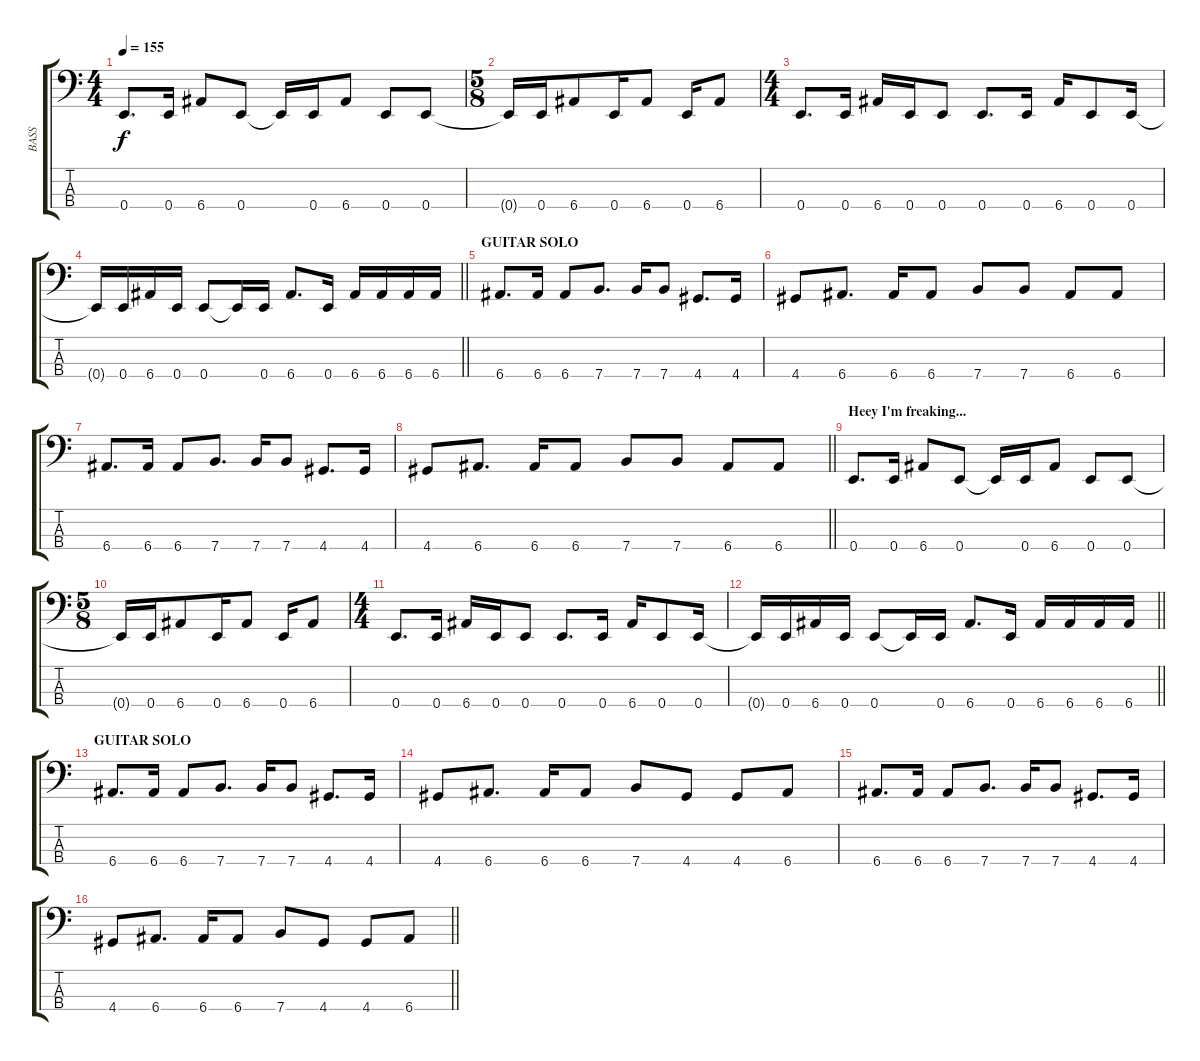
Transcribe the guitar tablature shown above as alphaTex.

\track ("BASS" "BASS") {instrument overdrivenguitar}
\staff {score tabs}
\tuning (G2 D2 A1 E1) {hide}
\ts (4 4)
\tempo 155
\clef f4
\ks c
0.4.8{d dy f} 0.4.16 6.4.8 0.4.8 0.4{t}.16 0.4.16 6.4.8 0.4.8 0.4.8 |
\ts (5 8)
0.4{t}.16 0.4.16 6.4.8 0.4.16 6.4.8 0.4.16 6.4.8 |
\ts (4 4)
0.4.8{d} 0.4.16 6.4.16 0.4.16 0.4.8 0.4.8{d} 0.4.16 6.4.16 0.4.8 0.4.16 |
\barLineRight lightlight
0.4{t}.16 0.4.16 6.4.16 0.4.16 0.4.8 0.4{t}.16 0.4.16 6.4.8{d} 0.4.16 6.4.16 6.4.16 6.4.16 6.4.16 |
\section ("" "GUITAR SOLO")
6.4.8{d} 6.4.16 6.4.8 7.4.8{d} 7.4.16 7.4.8 4.4.8{d} 4.4.16 |
4.4.8 6.4.8{d} 6.4.16 6.4.8 7.4.8 7.4.8 6.4.8 6.4.8 |
6.4.8{d} 6.4.16 6.4.8 7.4.8{d} 7.4.16 7.4.8 4.4.8{d} 4.4.16 |
\barLineRight lightlight
4.4.8 6.4.8{d} 6.4.16 6.4.8 7.4.8 7.4.8 6.4.8 6.4.8 |
\section ("" "Heey I'm freaking...")
0.4.8{d} 0.4.16 6.4.8 0.4.8 0.4{t}.16 0.4.16 6.4.8 0.4.8 0.4.8 |
\ts (5 8)
0.4{t}.16 0.4.16 6.4.8 0.4.16 6.4.8 0.4.16 6.4.8 |
\ts (4 4)
0.4.8{d} 0.4.16 6.4.16 0.4.16 0.4.8 0.4.8{d} 0.4.16 6.4.16 0.4.8 0.4.16 |
\barLineRight lightlight
0.4{t}.16 0.4.16 6.4.16 0.4.16 0.4.8 0.4{t}.16 0.4.16 6.4.8{d} 0.4.16 6.4.16 6.4.16 6.4.16 6.4.16 |
\section ("" "GUITAR SOLO")
6.4.8{d} 6.4.16 6.4.8 7.4.8{d} 7.4.16 7.4.8 4.4.8{d} 4.4.16 |
4.4.8 6.4.8{d} 6.4.16 6.4.8 7.4.8 4.4.8 4.4.8 6.4.8 |
6.4.8{d} 6.4.16 6.4.8 7.4.8{d} 7.4.16 7.4.8 4.4.8{d} 4.4.16 |
\barLineRight lightlight
4.4.8 6.4.8{d} 6.4.16 6.4.8 7.4.8 4.4.8 4.4.8 6.4.8
